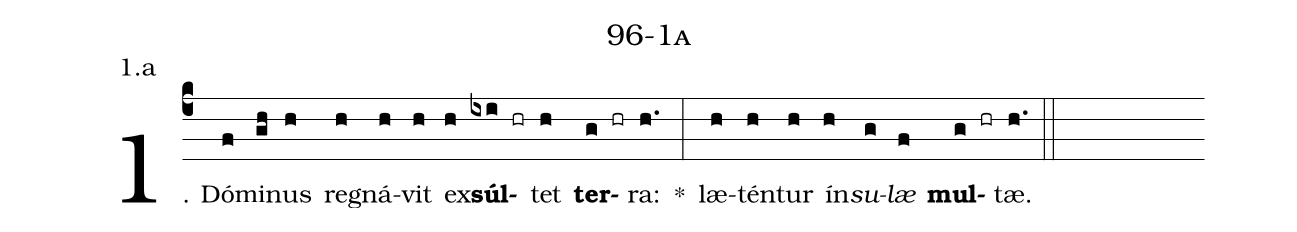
name: 96-1a;
annotation: 1.a;
%%
(c4)1. Dó(f)mi(gh)nus(h) re(h)gná(h)vit(h) ex(h)<b>súl</b>(ixi hr)tet(h) <b>ter</b>(g hr)ra:(h.) *(:) læ(h)tén(h)tur(h) ín(h)<i>su</i>(g)<i>læ</i>(f) <b>mul</b>(g hr)tæ.(h.) (::)
